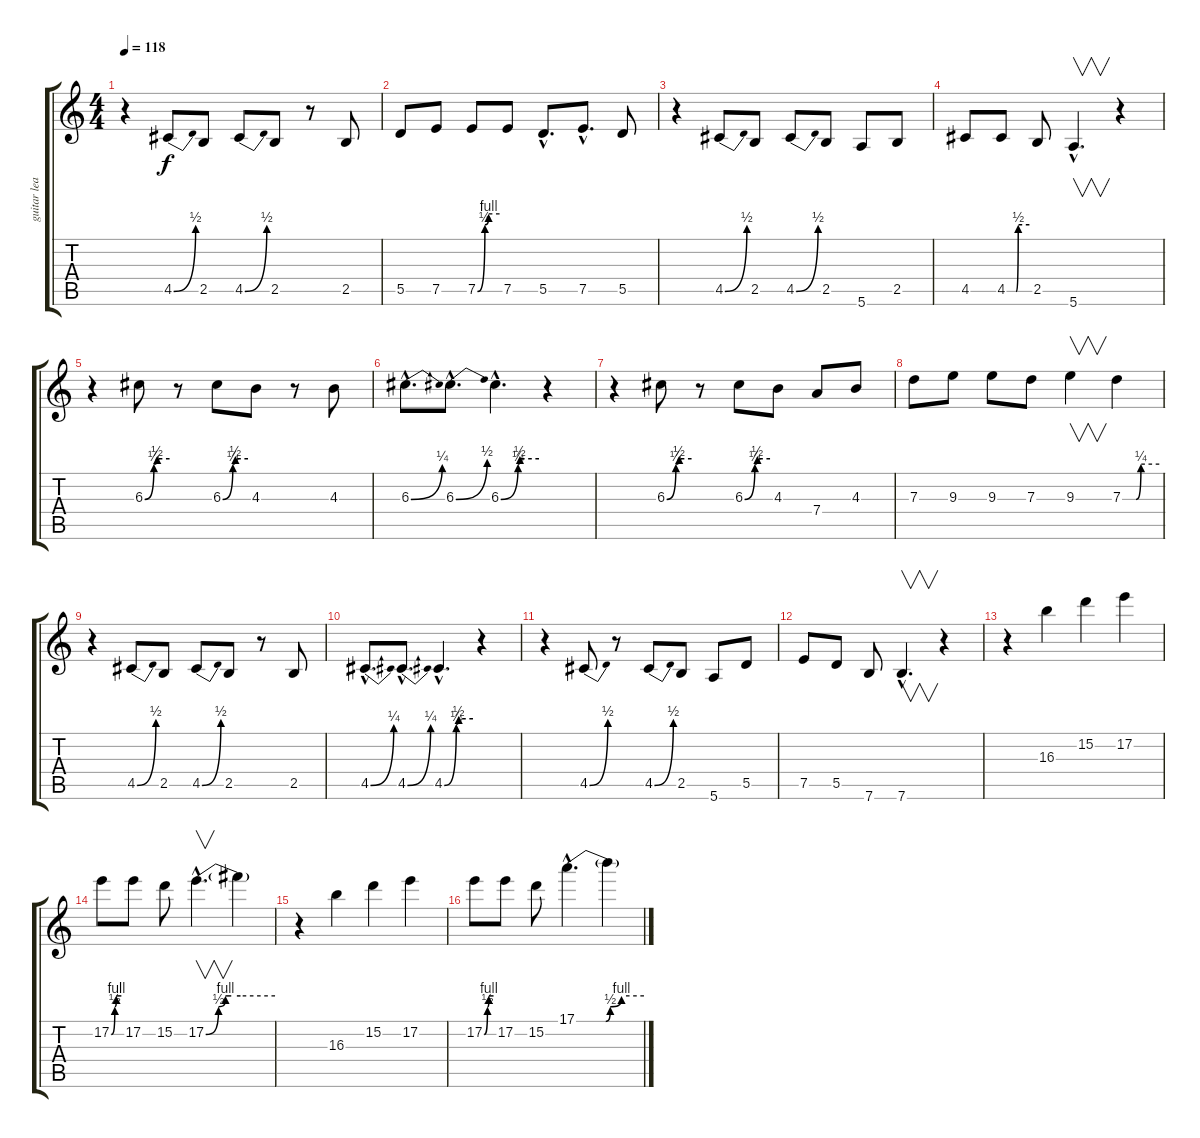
\track ("guitar lead" "guitar lea") {instrument overdrivenguitar}
\staff {score tabs}
\tuning (E4 B3 G3 D3 A2 E2) {hide}
\ts (4 4)
\tempo 118
\clef g2
\ks c
r.4{dy f} 4.5{be (bend 0 0 60 2)}.8 2.5.8 4.5{be (bend 0 0 60 2)}.8 2.5.8 r.8 2.5.8 |
5.5.8 7.5.8 7.5{be (custom 0 0 20 2 30 4 60 4)}.8 7.5.8 5.5{hac}.8{d} 7.5{hac}.8{d} 5.5.8 |
r.4 4.5{be (bend 0 0 60 2)}.8 2.5.8 4.5{be (bend 0 0 60 2)}.8 2.5.8 5.6.8 2.5.8 |
4.5.8 4.5{be (custom 0 0 24 0 30 2 60 2)}.8 2.5.8 5.6{hac}.4{v d} r.4 |
r.4 6.3{be (custom 0 0 22 1 30 2 60 2)}.8 r.8 6.3{be (custom 0 0 24 1 30 2 60 2)}.8 4.3.8 r.8 4.3.8 |
6.3{be (bend 0 0 60 1) hac}.8{d} 6.3{be (bend 0 0 60 2) hac}.8{d} 6.3{be (custom 0 0 27 1 30 2 60 2) hac}.4{d} r.4 |
r.4 6.3{be (custom 0 0 22 1 30 2 60 2)}.8 r.8 6.3{be (custom 0 0 24 1 30 2 60 2)}.8 4.3.8 7.4.8 4.3.8 |
7.3.8 9.3.8 9.3.8 7.3.8 9.3.4{v} 7.3{be (custom 0 0 22 0 30 1 60 1)}.4 |
r.4 4.5{be (bend 0 0 60 2)}.8 2.5.8 4.5{be (bend 0 0 60 2)}.8 2.5.8 r.8 2.5.8 |
4.5{be (bend 0 0 60 1) hac}.8{d} 4.5{be (bend 0 0 60 1) hac}.8{d} 4.5{be (custom 0 0 25 1 30 2 60 2) hac}.4{d} r.4 |
r.4 4.5{be (bend 0 0 60 2)}.8 r.8 4.5{be (bend 0 0 60 2)}.8 2.5.8 5.6.8 5.5.8 |
7.5.8 5.5.8 7.6.8 7.6{hac}.4{v d} r.4 |
r.4 16.3.4 15.2.4 17.2.4 |
17.2{be (custom 0 0 21 2 30 4 60 4)}.8 17.2.8 15.2.8 17.2{be (custom 0 0 11 2 17 4 22 4 30 4 60 4) hac}.4{v d} 17.2{t}.4 |
r.4 16.3.4 15.2.4 17.2.4 |
17.2{be (custom 0 0 21 2 30 4 60 4)}.8 17.2.8 15.2.8 17.1{be (custom 0 0 26 0 30 2 40 4 60 4) hac}.4{d} 17.1{t}.4
